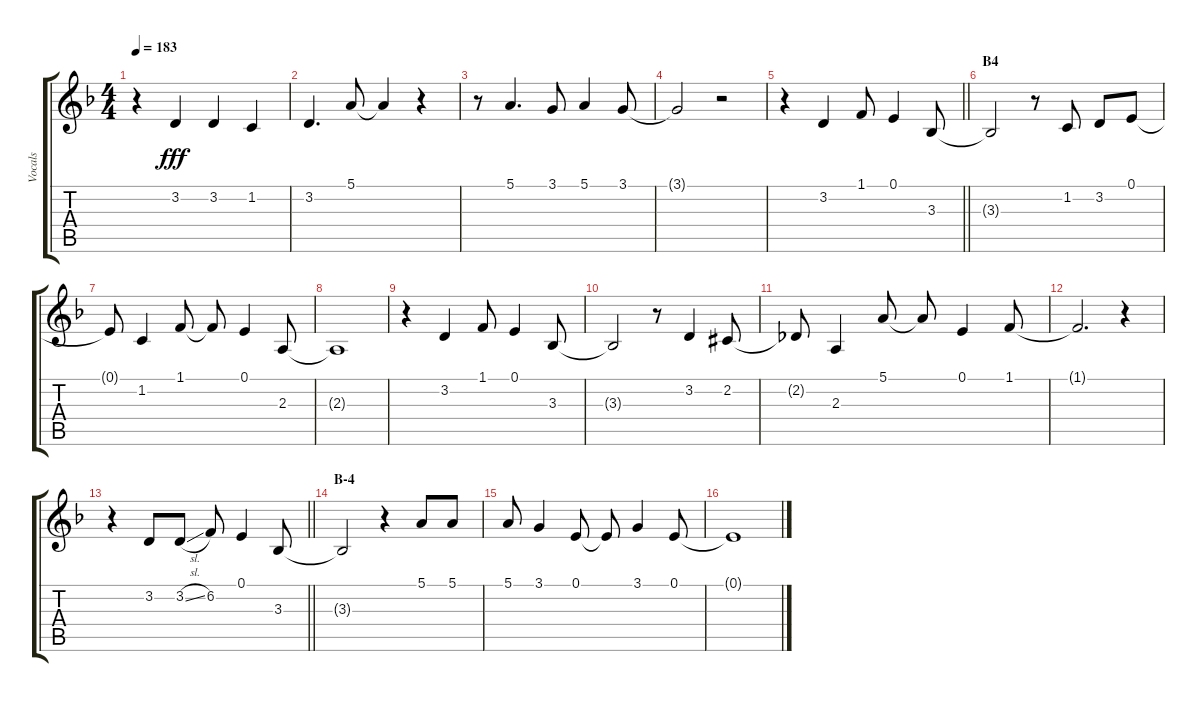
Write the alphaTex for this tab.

\track ("Vocals" "Vocals") {instrument voiceoohs}
\staff {score tabs}
\tuning (E4 B3 G3 D3 A2 E2) {hide}
\ts (4 4)
\tempo 183
\clef g2
\ks f
r.4{dy fff} 3.2.4 3.2.4 1.2.4 |
3.2.4{d} 5.1.8 5.1{t}.4 r.4 |
r.8 5.1.4{d} 3.1.8 5.1.4 3.1.8 |
3.1{t}.2 r.2 |
\barLineRight lightlight
r.4 3.2.4 1.1.8 0.1.4 3.3.8 |
\section ("" "B4")
3.3{t}.2 r.8 1.2.8 3.2.8 0.1.8 |
0.1{t}.8 1.2.4 1.1.8 1.1{t}.8 0.1.4 2.3.8 |
2.3{t}.1 |
r.4 3.2.4 1.1.8 0.1.4 3.3.8 |
3.3{t}.2 r.8 3.2.4 2.2{acc #}.8 |
2.2{t}.8 2.3.4 5.1.8 5.1{t}.8 0.1.4 1.1.8 |
1.1{t}.2{d} r.4 |
\barLineRight lightlight
r.4 3.2.8 3.2{sl}.8 6.2.8 0.1.4 3.3.8 |
\section ("" "B-4")
3.3{t}.2 r.4 5.1.8 5.1.8 |
5.1.8 3.1.4 0.1.8 0.1{t}.8 3.1.4 0.1.8 |
0.1{t}.1
